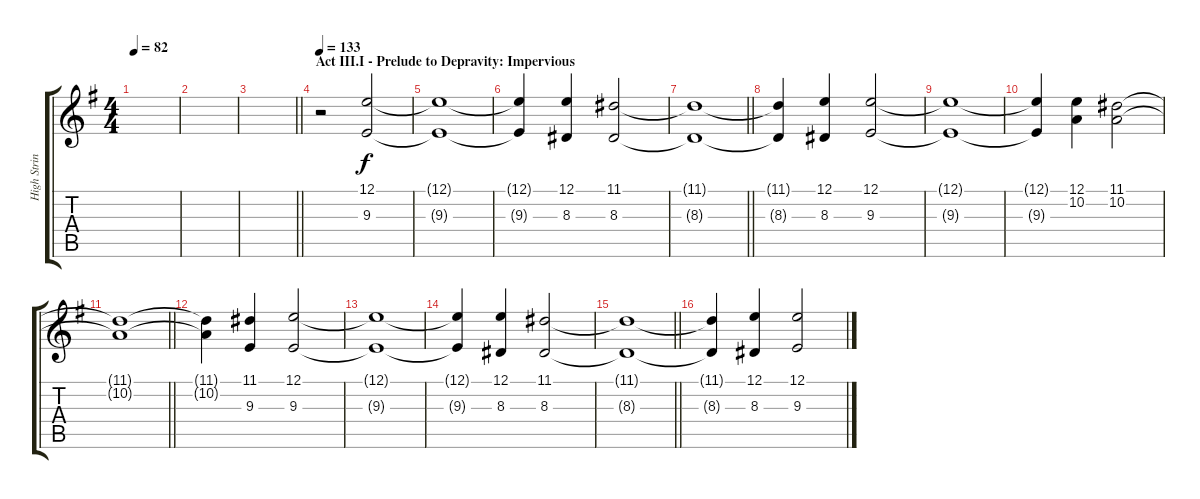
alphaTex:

\track ("High Strings Standard" "High Strin") {instrument stringensemble1}
\staff {score tabs}
\tuning (E4 B3 G3 D3 A2 E2) {hide}
\ts (4 4)
\tempo 82
\clef g2
\ks eminor
|
|
\barLineRight lightlight
|
\section ("" "Act III.I - Prelude to Depravity: Impervious")
\tempo 133
r.2 (12.1 9.3).2 |
(12.1{t} 9.3{t}).1 |
(12.1{t} 9.3{t}).4 (12.1 8.3).4 (11.1 8.3).2 |
\barLineRight lightlight
(11.1{t} 8.3{t}).1 |
(11.1{t} 8.3{t}).4 (12.1 8.3).4 (12.1 9.3).2 |
(12.1{t} 9.3{t}).1 |
(12.1{t} 9.3{t}).4 (12.1 10.2).4 (11.1 10.2).2 |
\barLineRight lightlight
(11.1{t} 10.2{t}).1 |
(11.1{t} 10.2{t}).4 (11.1 9.3).4 (12.1 9.3).2 |
(12.1{t} 9.3{t}).1 |
(12.1{t} 9.3{t}).4 (12.1 8.3).4 (11.1 8.3).2 |
\barLineRight lightlight
(11.1{t} 8.3{t}).1 |
(11.1{t} 8.3{t}).4 (12.1 8.3).4 (12.1 9.3).2
